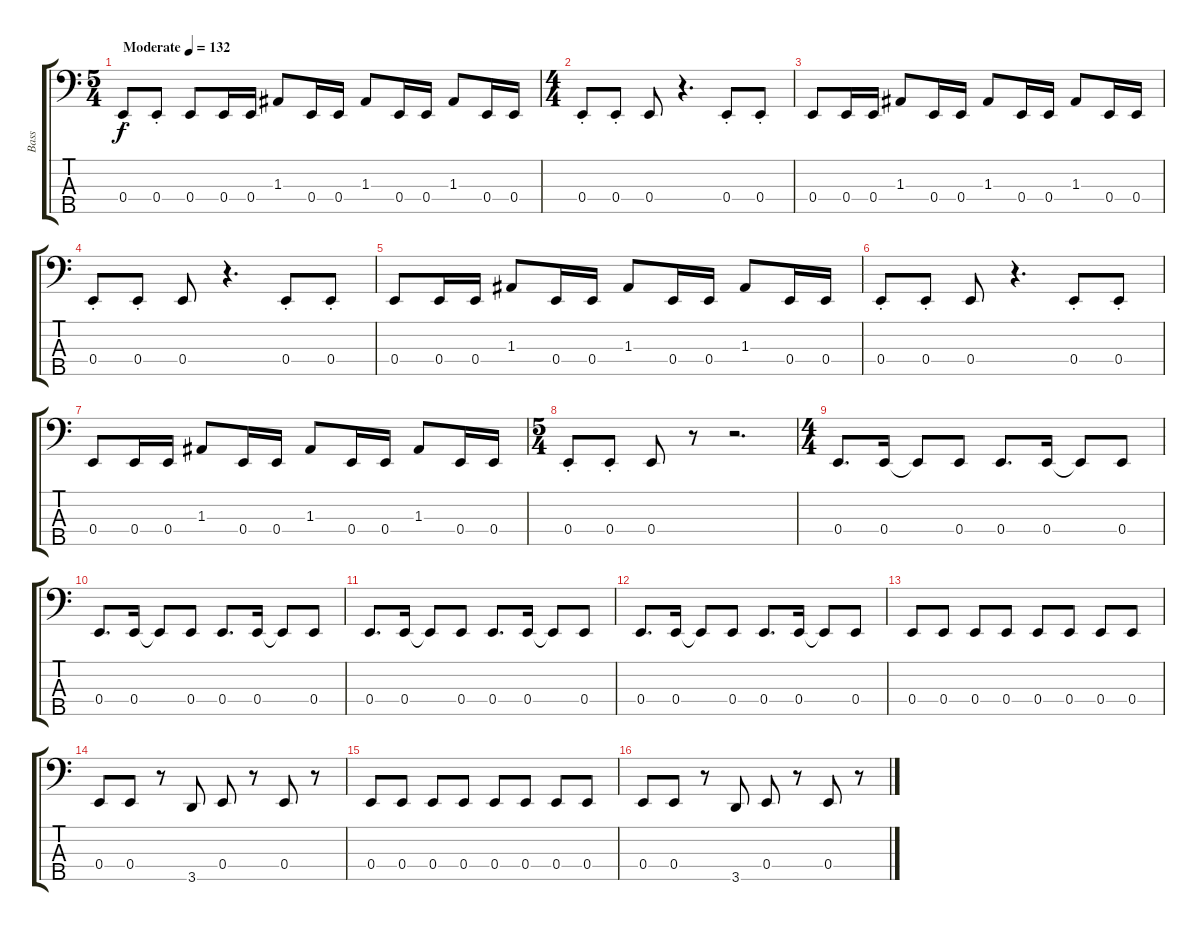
\track ("Bass" "Bass") {instrument electricbassfinger}
\staff {score tabs}
\tuning (G2 D2 A1 E1 B0) {hide}
\ts (5 4)
\tempo (132 "Moderate")
\clef f4
\ks c
0.4{st}.8{dy f instrument electricbassfinger} 0.4{st}.8 0.4.8 0.4.16 0.4.16 1.3.8 0.4.16 0.4.16 1.3.8 0.4.16 0.4.16 1.3.8 0.4.16 0.4.16 |
\ts (4 4)
0.4{st}.8 0.4{st}.8 0.4.8 r.4{d} 0.4{st}.8 0.4{st}.8 |
0.4.8 0.4.16 0.4.16 1.3.8 0.4.16 0.4.16 1.3.8 0.4.16 0.4.16 1.3.8 0.4.16 0.4.16 |
0.4{st}.8 0.4{st}.8 0.4.8 r.4{d} 0.4{st}.8 0.4{st}.8 |
0.4.8 0.4.16 0.4.16 1.3.8 0.4.16 0.4.16 1.3.8 0.4.16 0.4.16 1.3.8 0.4.16 0.4.16 |
0.4{st}.8 0.4{st}.8 0.4.8 r.4{d} 0.4{st}.8 0.4{st}.8 |
0.4.8 0.4.16 0.4.16 1.3.8 0.4.16 0.4.16 1.3.8 0.4.16 0.4.16 1.3.8 0.4.16 0.4.16 |
\ts (5 4)
0.4{st}.8 0.4{st}.8 0.4.8 r.8 r.2{d} |
\ts (4 4)
0.4.8{d} 0.4.16 0.4{t}.8 0.4.8 0.4.8{d} 0.4.16 0.4{t}.8 0.4.8 |
0.4.8{d} 0.4.16 0.4{t}.8 0.4.8 0.4.8{d} 0.4.16 0.4{t}.8 0.4.8 |
0.4.8{d} 0.4.16 0.4{t}.8 0.4.8 0.4.8{d} 0.4.16 0.4{t}.8 0.4.8 |
0.4.8{d} 0.4.16 0.4{t}.8 0.4.8 0.4.8{d} 0.4.16 0.4{t}.8 0.4.8 |
0.4.8 0.4.8 0.4.8 0.4.8 0.4.8 0.4.8 0.4.8 0.4.8 |
0.4.8 0.4.8 r.8 3.5.8 0.4.8 r.8 0.4.8 r.8 |
0.4.8 0.4.8 0.4.8 0.4.8 0.4.8 0.4.8 0.4.8 0.4.8 |
0.4.8 0.4.8 r.8 3.5.8 0.4.8 r.8 0.4.8 r.8
